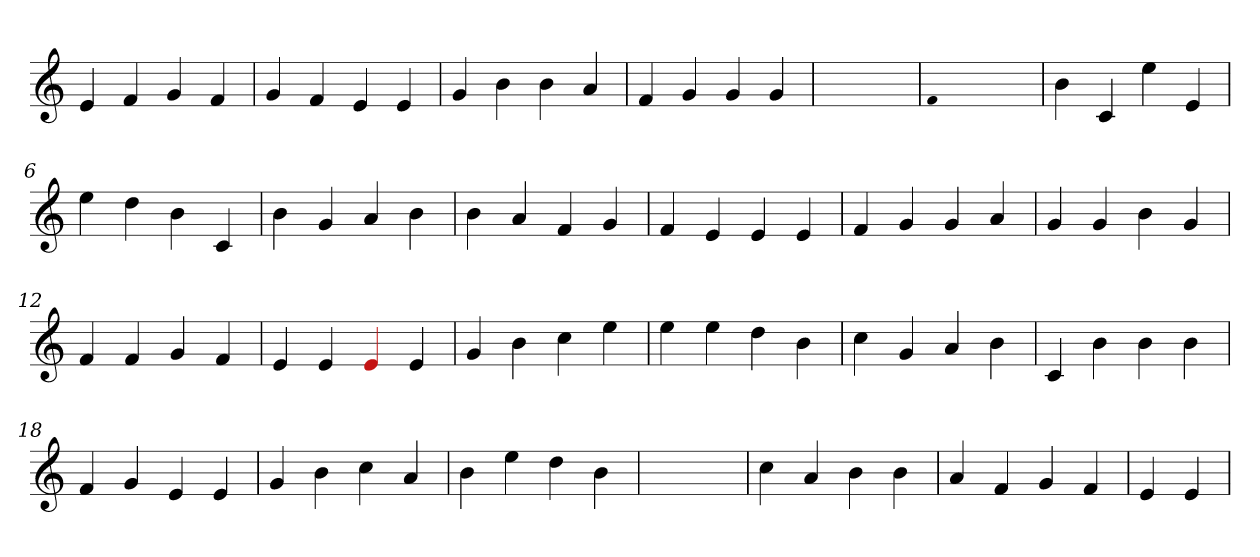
**kern
*part1
*staff1
*clefG2
=1
4e
4f
4g
4f
=2
4g
4f
4e
4e
=3
4g
4b
4b
4a
=4
4f
4g
4g
4g
=5
1ryy
=5
qqf
1ryy
=5
4b
4c
4ee
4e
=6
4ee
4dd
4b
4c
=7
4b
4g
4a
4b
=8
4b
4a
4f
4g
=9
4f
4e
4e
4e
=10
4f
4g
4g
4a
=11
4g
4g
4b
4g
=12
4f
4f
4g
4f
=13
4e
4e
4Re
4e
=14
4g
4b
4cc
4ee
=15
4ee
4ee
4dd
4b
=16
4cc
4g
4a
4b
=17
4c
4b
4b
4b
=18
4f
4g
4e
4e
=19
4g
4b
4cc
4a
=20
4b
4ee
4dd
4b
=21
1ryy
=21
4cc
4a
4b
4b
=22
4a
4f
4g
4f
=23
4e
4e
=
*-
